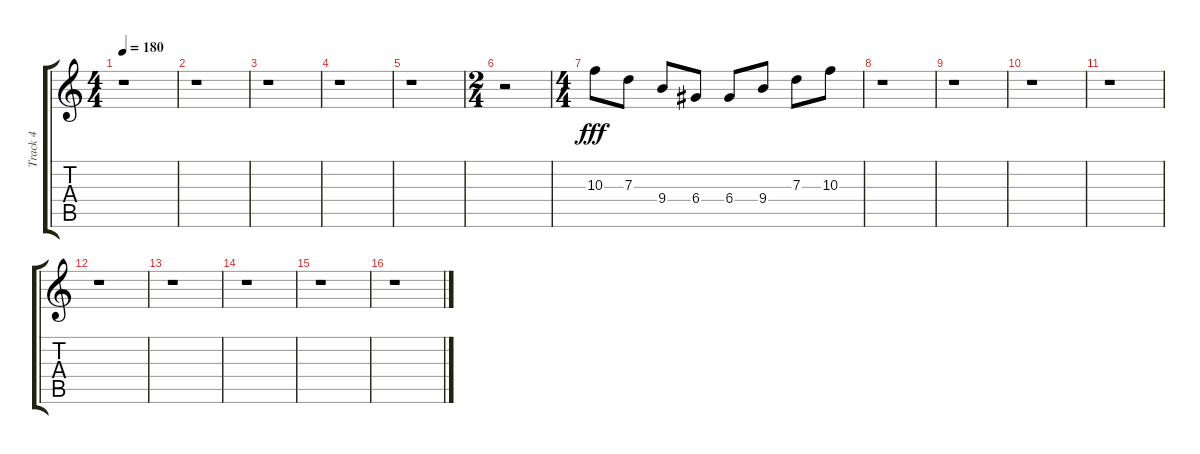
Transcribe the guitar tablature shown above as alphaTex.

\track ("Track 4" "Track 4") {instrument distortionguitar}
\staff {score tabs}
\tuning (E4 B3 G3 D3 A2 E2) {hide}
\ts (4 4)
\tempo 180
\clef g2
\ks c
r.1{dy fff} |
r.1 |
r.1 |
r.1 |
r.1 |
\ts (2 4)
r.2 |
\ts (4 4)
10.3.8 7.3.8 9.4.8 6.4.8 6.4.8 9.4.8 7.3.8 10.3.8 |
r.1 |
r.1 |
r.1 |
r.1 |
r.1 |
r.1 |
r.1 |
r.1 |
r.1
